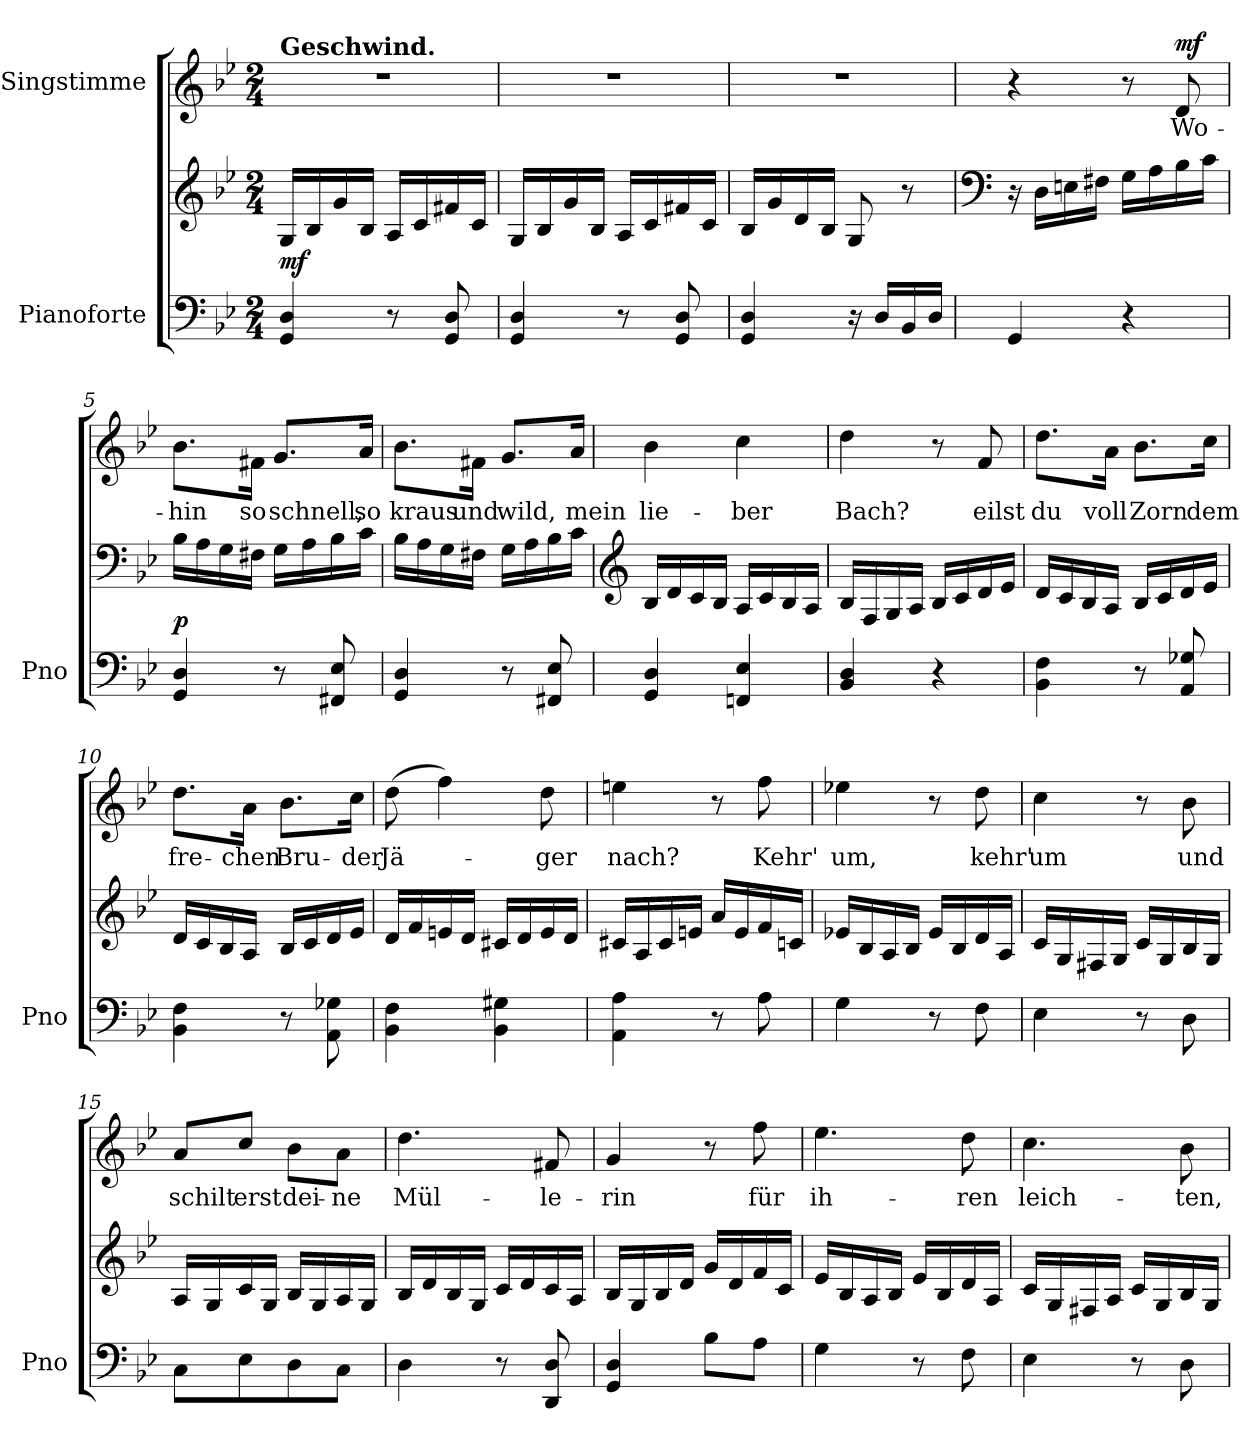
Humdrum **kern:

**kern	**kern	**dynam	**kern	**text	**dynam
*part2	*part2	*part2	*part1	*part1	*part1
*staff3	*staff2	*staff2/3	*staff1	*staff1	*staff1
*I"Pianoforte	*	*	*I"Singstimme	*	*
*I'Pno	*	*	*	*	*
*clefF4	*clefG2	*	*clefG2	*	*
*k[b-e-]	*k[b-e-]	*	*k[b-e-]	*	*
*M2/4	*M2/4	*	*M2/4	*	*
=1	=1	=1	=1	=1	=1
!	!	!	!LO:TX:a:B:t=Geschwind.	!	!
!	!	!LO:DY:a=2	!	!	!
4GG/ 4D/	16G/LL	mf	2r	.	.
.	16B-/	.	.	.	.
.	16g/	.	.	.	.
.	16B-/JJ	.	.	.	.
8r	16A/LL	.	.	.	.
.	16c/	.	.	.	.
8GG/ 8D/	16f#X/	.	.	.	.
.	16c/JJ	.	.	.	.
=2	=2	=2	=2	=2	=2
4GG/ 4D/	16G/LL	.	2r	.	.
.	16B-/	.	.	.	.
.	16g/	.	.	.	.
.	16B-/JJ	.	.	.	.
8r	16A/LL	.	.	.	.
.	16c/	.	.	.	.
8GG/ 8D/	16f#X/	.	.	.	.
.	16c/JJ	.	.	.	.
=3	=3	=3	=3	=3	=3
4GG/ 4D/	16B-/LL	.	2r	.	.
.	16g/	.	.	.	.
.	16d/	.	.	.	.
.	16B-/JJ	.	.	.	.
16r	8G/	.	.	.	.
16D/LL	.	.	.	.	.
16BB-/	8r	.	.	.	.
16D/JJ	.	.	.	.	.
=4	=4	=4	=4	=4	=4
*	*clefF4	*	*	*	*
4GG/	16r	.	4r	.	.
.	16D\LL	.	.	.	.
.	16En\	.	.	.	.
.	16F#X\JJ	.	.	.	.
4r	16G\LL	.	8r	.	.
.	16A\	.	.	.	.
!	!	!	!	!LO:LY:b	!LO:DY:a
.	16B-\	.	8d/	Wo-	mf
.	16c\JJ	.	.	.	.
!!LO:LB:g=z
=5	=5	=5	=5	=5	=5
!	!	!LO:DY:a=2	!	!LO:LY:b	!
4GG/ 4D/	16B-\LL	p	8.b-\L	-hin	.
.	16A\	.	.	.	.
.	16G\	.	.	.	.
!	!	!	!	!LO:LY:b	!
.	16F#X\JJ	.	16f#X\Jk	so	.
!	!	!	!	!LO:LY:b	!
8r	16G\LL	.	8.g/L	schnell,	.
.	16A\	.	.	.	.
8FF#X/ 8E-/	16B-\	.	.	.	.
!	!	!	!	!LO:LY:b	!
.	16c\JJ	.	16a/Jk	so	.
=6	=6	=6	=6	=6	=6
!	!	!	!	!LO:LY:b	!
4GG/ 4D/	16B-\LL	.	8.b-\L	kraus	.
.	16A\	.	.	.	.
.	16G\	.	.	.	.
!	!	!	!	!LO:LY:b	!
.	16F#X\JJ	.	16f#X\Jk	und	.
!	!	!	!	!LO:LY:b	!
8r	16G\LL	.	8.g/L	wild,	.
.	16A\	.	.	.	.
8FF#X/ 8E-/	16B-\	.	.	.	.
!	!	!	!	!LO:LY:b	!
.	16c\JJ	.	16a/Jk	mein	.
=7	=7	=7	=7	=7	=7
*	*clefG2	*	*	*	*
!	!	!	!	!LO:LY:b	!
4GG/ 4D/	16B-/LL	.	4b-\	lie-	.
.	16d/	.	.	.	.
.	16c/	.	.	.	.
.	16B-/JJ	.	.	.	.
!	!	!	!	!LO:LY:b	!
4FFn/ 4E-/	16A/LL	.	4cc\	-ber	.
.	16c/	.	.	.	.
.	16B-/	.	.	.	.
.	16A/JJ	.	.	.	.
=8	=8	=8	=8	=8	=8
!	!	!	!	!LO:LY:b	!
4BB-/ 4D/	16B-/LL	.	4dd\	Bach?	.
.	16F/	.	.	.	.
.	16G/	.	.	.	.
.	16A/JJ	.	.	.	.
4r	16B-/LL	.	8r	.	.
.	16c/	.	.	.	.
!	!	!	!	!LO:LY:b	!
.	16d/	.	8f/	eilst	.
.	16e-/JJ	.	.	.	.
=9	=9	=9	=9	=9	=9
!	!	!	!	!LO:LY:b	!
4BB-\ 4F\	16d/LL	.	8.dd\L	du	.
.	16c/	.	.	.	.
.	16B-/	.	.	.	.
!	!	!	!	!LO:LY:b	!
.	16A/JJ	.	16a\Jk	voll	.
!	!	!	!	!LO:LY:b	!
8r	16B-/LL	.	8.b-\L	Zorn	.
.	16c/	.	.	.	.
8AA/ 8G-X/	16d/	.	.	.	.
!	!	!	!	!LO:LY:b	!
.	16e-/JJ	.	16cc\Jk	dem	.
!!LO:LB:g=z
=10	=10	=10	=10	=10	=10
!	!	!	!	!LO:LY:b	!
4BB-\ 4F\	16d/LL	.	8.dd\L	fre-	.
.	16c/	.	.	.	.
.	16B-/	.	.	.	.
!	!	!	!	!LO:LY:b	!
.	16A/JJ	.	16a\Jk	-chen	.
!	!	!	!	!LO:LY:b	!
8r	16B-/LL	.	8.b-\L	Bru-	.
.	16c/	.	.	.	.
8AA\ 8G-X\	16d/	.	.	.	.
!	!	!	!	!LO:LY:b	!
.	16e-/JJ	.	16cc\Jk	-der	.
=11	=11	=11	=11	=11	=11
!	!	!	!	!LO:LY:b	!
4BB-\ 4F\	16d/LL	.	(>8dd\	Jä-	.
.	16f/	.	.	.	.
.	16en/	.	4ff\)	.	.
.	16d/JJ	.	.	.	.
4BB-\ 4G#X\	16c#X/LL	.	.	.	.
.	16d/	.	.	.	.
!	!	!	!	!LO:LY:b	!
.	16e/	.	8dd\	-ger	.
.	16d/JJ	.	.	.	.
=12	=12	=12	=12	=12	=12
!	!	!	!	!LO:LY:b	!
4AA\ 4A\	16c#X/LL	.	4een\	nach?	.
.	16A/	.	.	.	.
.	16c#/	.	.	.	.
.	16en/JJ	.	.	.	.
8r	16a/LL	.	8r	.	.
.	16e/	.	.	.	.
!	!	!	!	!LO:LY:b	!
8A\	16f/	.	8ff\	Kehr'	.
.	16cn/JJ	.	.	.	.
=13	=13	=13	=13	=13	=13
!	!	!	!	!LO:LY:b	!
4G\	16e-X/LL	.	4ee-X\	um,	.
.	16B-/	.	.	.	.
.	16A/	.	.	.	.
.	16B-/JJ	.	.	.	.
8r	16e-/LL	.	8r	.	.
.	16B-/	.	.	.	.
!	!	!	!	!LO:LY:b	!
8F\	16d/	.	8dd\	kehr'	.
.	16A/JJ	.	.	.	.
=14	=14	=14	=14	=14	=14
!	!	!	!	!LO:LY:b	!
4E-\	16c/LL	.	4cc\	um	.
.	16G/	.	.	.	.
.	16F#X/	.	.	.	.
.	16G/JJ	.	.	.	.
8r	16c/LL	.	8r	.	.
.	16G/	.	.	.	.
!	!	!	!	!LO:LY:b	!
8D\	16B-/	.	8b-\	und	.
.	16G/JJ	.	.	.	.
!!LO:LB:g=z
=15	=15	=15	=15	=15	=15
!	!	!	!	!LO:LY:b	!
8C\L	16A/LL	.	8a/L	schilt	.
.	16G/	.	.	.	.
!	!	!	!	!LO:LY:b	!
8E-\	16c/	.	8cc/J	erst	.
.	16G/JJ	.	.	.	.
!	!	!	!	!LO:LY:b	!
8D\	16B-/LL	.	8b-\L	dei-	.
.	16G/	.	.	.	.
!	!	!	!	!LO:LY:b	!
8C\J	16A/	.	8a\J	-ne	.
.	16G/JJ	.	.	.	.
=16	=16	=16	=16	=16	=16
!	!	!	!	!LO:LY:b	!
4D\	16B-/LL	.	4.dd\	Mül-	.
.	16d/	.	.	.	.
.	16B-/	.	.	.	.
.	16G/JJ	.	.	.	.
8r	16c/LL	.	.	.	.
.	16d/	.	.	.	.
!	!	!	!	!LO:LY:b	!
8DD/ 8D/	16c/	.	8f#X/	-le-	.
.	16A/JJ	.	.	.	.
=17	=17	=17	=17	=17	=17
!	!	!	!	!LO:LY:b	!
4GG/ 4D/	16B-/LL	.	4g/	-rin	.
.	16G/	.	.	.	.
.	16B-/	.	.	.	.
.	16d/JJ	.	.	.	.
8B-\L	16g/LL	.	8r	.	.
.	16d/	.	.	.	.
!	!	!	!	!LO:LY:b	!
8A\J	16f/	.	8ff\	für	.
.	16c/JJ	.	.	.	.
=18	=18	=18	=18	=18	=18
!	!	!	!	!LO:LY:b	!
4G\	16e-/LL	.	4.ee-\	ih-	.
.	16B-/	.	.	.	.
.	16A/	.	.	.	.
.	16B-/JJ	.	.	.	.
8r	16e-/LL	.	.	.	.
.	16B-/	.	.	.	.
!	!	!	!	!LO:LY:b	!
8F\	16d/	.	8dd\	-ren	.
.	16A/JJ	.	.	.	.
=19	=19	=19	=19	=19	=19
!	!	!	!	!LO:LY:b	!
4E-\	16c/LL	.	4.cc\	leich-	.
.	16G/	.	.	.	.
.	16F#X/	.	.	.	.
.	16A/JJ	.	.	.	.
8r	16c/LL	.	.	.	.
.	16G/	.	.	.	.
!	!	!	!	!LO:LY:b	!
8D\	16B-/	.	8b-\	-ten,	.
.	16G/JJ	.	.	.	.
=	=	=	=	=	=
*-	*-	*-	*-	*-	*-
